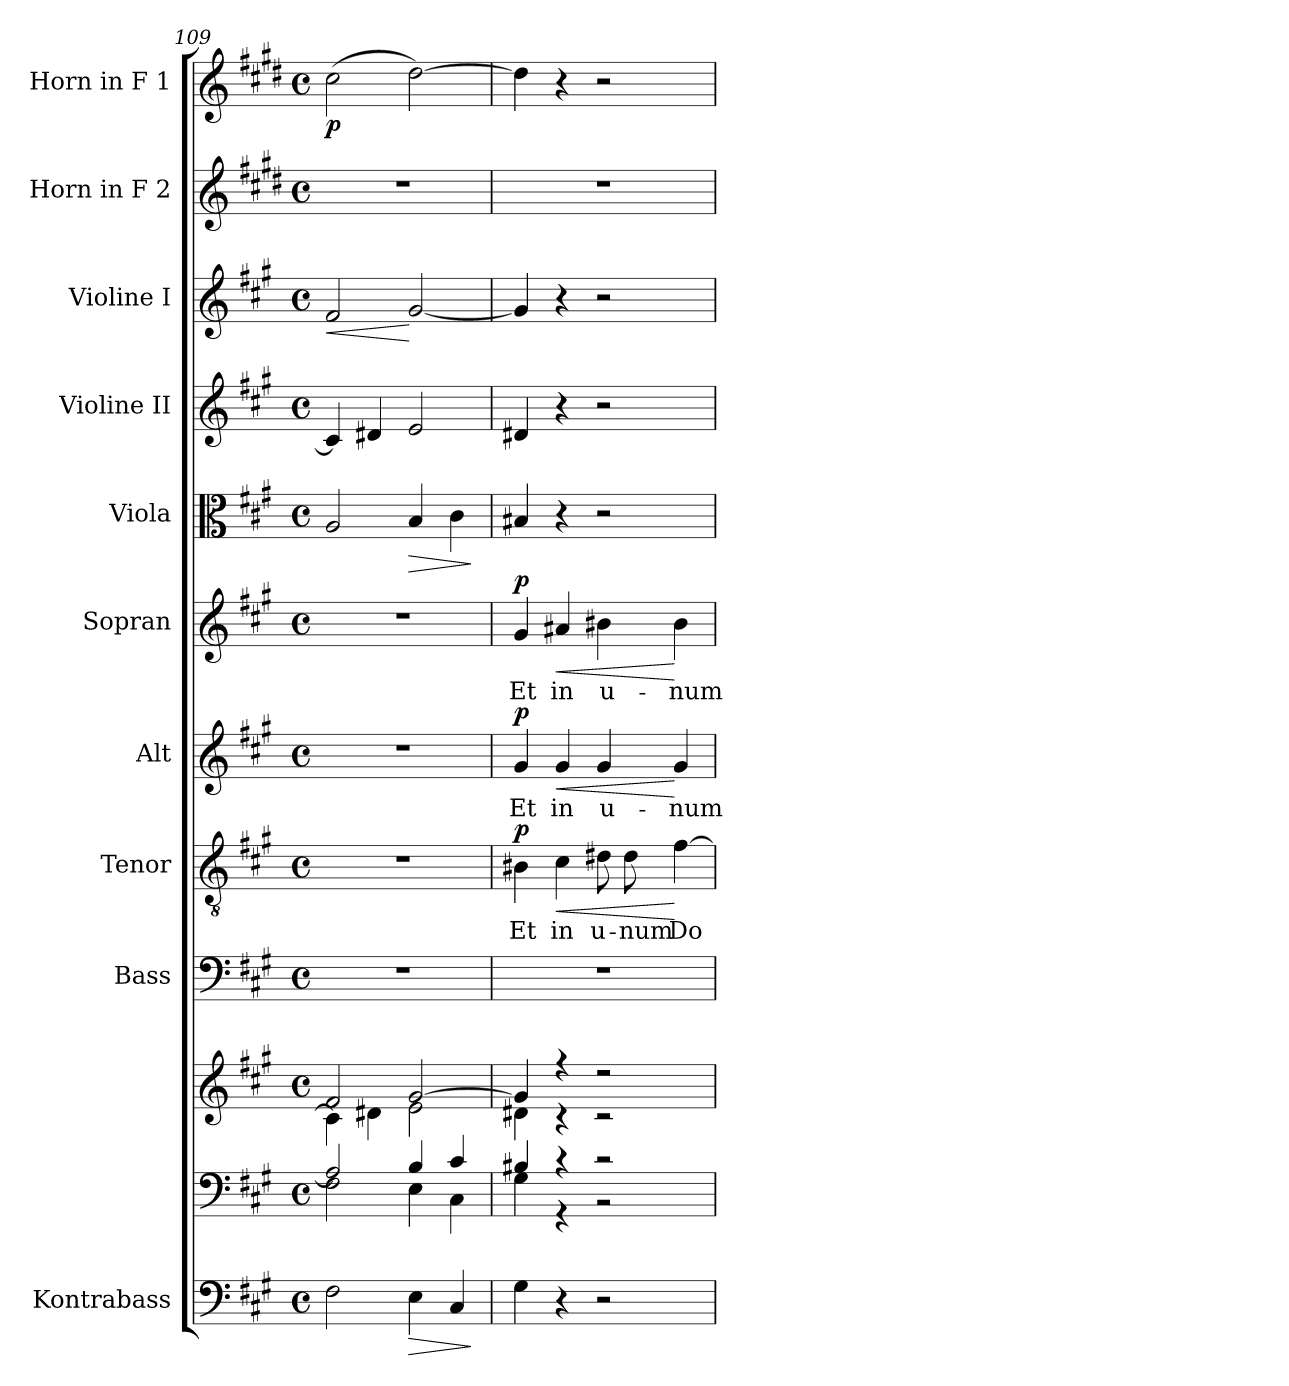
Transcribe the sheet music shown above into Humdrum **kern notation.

**kern	**dynam	**kern	**kern	**kern	**kern	**text	**dynam	**kern	**text	**dynam	**kern	**text	**dynam	**kern	**dynam	**kern	**kern	**dynam	**kern	**kern	**dynam
*part11	*part11	*part10	*part10	*part9	*part8	*part8	*part8	*part7	*part7	*part7	*part6	*part6	*part6	*part5	*part5	*part4	*part3	*part3	*part2	*part1	*part1
*staff12	*staff12	*staff11	*staff10	*staff9	*staff8	*staff8	*staff8	*staff7	*staff7	*staff7	*staff6	*staff6	*staff6	*staff5	*staff5	*staff4	*staff3	*staff3	*staff2	*staff1	*staff1
*I"Kontrabass	*	*	*	*I"Bass	*I"Tenor	*	*	*I"Alt	*	*	*I"Sopran	*	*	*I"Viola	*	*I"Violine II	*I"Violine I	*	*I"Horn in F 2	*I"Horn in F 1	*
*I'Kb.	*	*	*	*I'B.	*I'T.	*	*	*I'A.	*	*	*I'S.	*	*	*I'Vla.	*	*I'Vl. II	*I'Vl. I	*	*	*	*
*clefF4	*	*clefF4	*clefG2	*clefF4	*clefGv2	*	*	*clefG2	*	*	*clefG2	*	*	*clefC3	*	*clefG2	*clefG2	*	*clefG2	*clefG2	*
*ITrd7c12	*	*	*	*	*	*	*	*	*	*	*	*	*	*	*	*	*	*	*ITrd4c7	*ITrd4c7	*
*k[f#c#g#]	*	*k[f#c#g#]	*k[f#c#g#]	*k[f#c#g#]	*k[f#c#g#]	*	*	*k[f#c#g#]	*	*	*k[f#c#g#]	*	*	*k[f#c#g#]	*	*k[f#c#g#]	*k[f#c#g#]	*	*k[f#c#g#]	*k[f#c#g#]	*
*A:	*	*A:	*A:	*A:	*A:	*	*	*A:	*	*	*A:	*	*	*A:	*	*A:	*A:	*	*A:	*A:	*
*M4/4	*	*M4/4	*M4/4	*M4/4	*M4/4	*	*	*M4/4	*	*	*M4/4	*	*	*M4/4	*	*M4/4	*M4/4	*	*M4/4	*M4/4	*
*met(c)	*	*met(c)	*met(c)	*met(c)	*met(c)	*	*	*met(c)	*	*	*met(c)	*	*	*met(c)	*	*met(c)	*met(c)	*	*met(c)	*met(c)	*
=109	=109	=109	=109	=109	=109	=109	=109	=109	=109	=109	=109	=109	=109	=109	=109	=109	=109	=109	=109	=109	=109
*	*	*^	*^	*	*	*	*	*	*	*	*	*	*	*	*	*	*	*	*	*	*
!	!	!	!	!	!	!	!	!	!	!	!	!	!	!	!	!	!	!	!	!LO:HP:b	!	!	!LO:DY:b
2FF#\	.	2A/]	2F#\	2f#/	4c#\]	1r	1r	.	.	1r	.	.	1r	.	.	2A/	.	4c#/]	2f#/	<	1r	(>2f#\	p
.	.	.	.	.	4d#X\	.	.	.	.	.	.	.	.	.	.	.	.	4d#X/	.	.	.	.	.
!	!LO:HP:b	!	!	!	!	!	!	!	!	!	!	!	!	!	!	!	!LO:HP:b	!	!	!	!	!	!
4EE\	>	4B/	4E\	[>2g#/	2e\	.	.	.	.	.	.	.	.	.	.	4B/	>	2e/	[2g#/	[	.	[2g#\)	.
4CC#/	.	4c#/	4C#\	.	.	.	.	.	.	.	.	.	.	.	.	4c#\	.	.	.	.	.	.	.
*	*	*v	*v	*	*	*	*	*	*	*	*	*	*	*	*	*	*	*	*	*	*	*	*
*	*	*	*v	*v	*	*	*	*	*	*	*	*	*	*	*	*	*	*	*	*	*	*
.	]	.	.	.	.	.	.	.	.	.	.	.	.	.	]	.	.	.	.	.	.
=110	=110	=110	=110	=110	=110	=110	=110	=110	=110	=110	=110	=110	=110	=110	=110	=110	=110	=110	=110	=110	=110
*	*	*^	*^	*	*	*	*	*	*	*	*	*	*	*	*	*	*	*	*	*	*
!	!	!	!	!	!	!	!	!LO:LY:b	!LO:DY:a	!	!LO:LY:b	!LO:DY:a	!	!LO:LY:b	!LO:DY:a	!	!	!	!	!	!	!	!
4GG#\	.	4B#X/	4G#\	4g#/]	4d#X\	1r	4B#X\	Et	p	4g#/	Et	p	4g#/	Et	p	4B#X/	.	4d#X/	4g#/]	.	1r	4g#\]	.
!	!	!	!	!	!	!	!	!LO:LY:b	!LO:HP:b	!	!LO:LY:b	!LO:HP:b	!	!LO:LY:b	!LO:HP:b	!	!	!	!	!	!	!	!
4r	.	4r	4r	4r	4r	.	4c#\	in	<	4g#/	in	<	4a#X/	in	<	4r	.	4r	4r	.	.	4r	.
!	!	!	!	!	!	!	!	!LO:LY:b	!	!	!LO:LY:b	!	!	!LO:LY:b	!	!	!	!	!	!	!	!	!
2r	.	2r	2r	2r	2r	.	8d#X\	u-	.	4g#/	u-	.	4b#X\	u-	.	2r	.	2r	2r	.	.	2r	.
!	!	!	!	!	!	!	!	!LO:LY:b	!	!	!	!	!	!	!	!	!	!	!	!	!	!	!
.	.	.	.	.	.	.	8d#\	-num	.	.	.	.	.	.	.	.	.	.	.	.	.	.	.
!	!	!	!	!	!	!	!	!LO:LY:b	!	!	!LO:LY:b	!	!	!LO:LY:b	!	!	!	!	!	!	!	!	!
.	.	.	.	.	.	.	[4f#\	Do-	[	4g#/	-num	[	4b#\	-num	[	.	.	.	.	.	.	.	.
*	*	*v	*v	*	*	*	*	*	*	*	*	*	*	*	*	*	*	*	*	*	*	*	*
*	*	*	*v	*v	*	*	*	*	*	*	*	*	*	*	*	*	*	*	*	*	*	*
=	=	=	=	=	=	=	=	=	=	=	=	=	=	=	=	=	=	=	=	=	=
*-	*-	*-	*-	*-	*-	*-	*-	*-	*-	*-	*-	*-	*-	*-	*-	*-	*-	*-	*-	*-	*-
